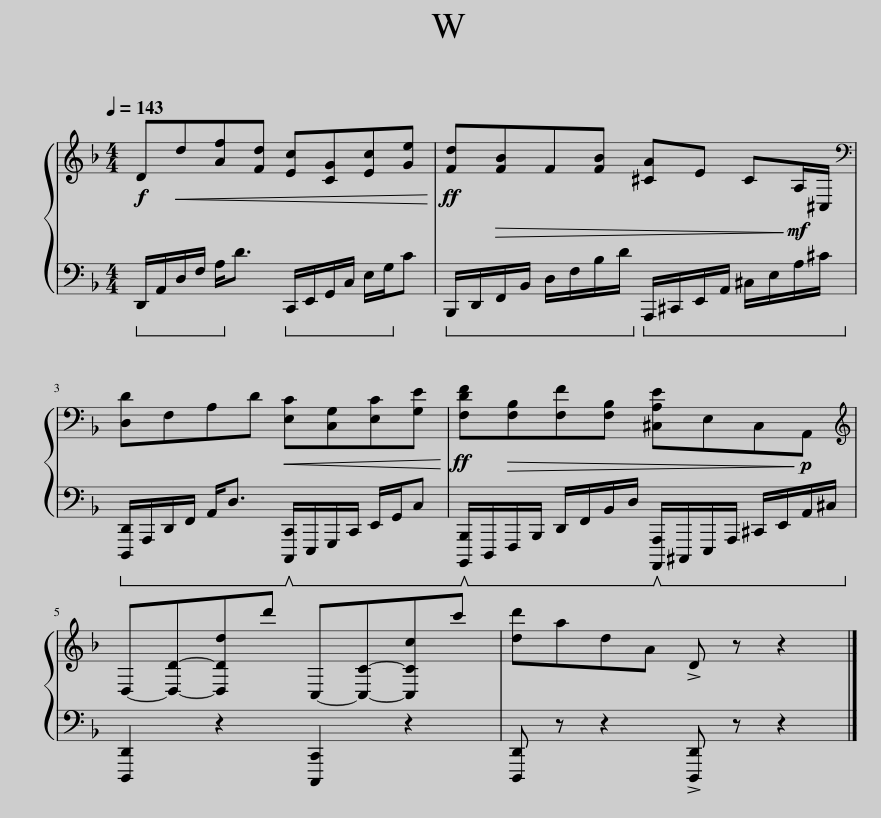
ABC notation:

X:1
%%score { 1 | 2 }
L:1/8
Q:1/4=143
M:4/4
I:linebreak $
K:F
V:1 treble
V:2 bass
V:1
!f! D!<(!d[Af][Fd] [Ec][CG][Ec][Ge]!<)! |!ff! [Fd]!>(![FB]F[FB] [^CA]E C!>)!!mf!A,/^C,/ |$[K:bass] [D,D]F,A,D!<(! [E,C][C,G,][E,C][G,E]!<)! |!ff! [F,DF]!>(![F,B,][F,F][F,B,] [^C,A,E]E,C,!>)!!p!A,, |$[K:treble] D,-[D,D]-[D,Dd]d' C,-[C,C]-[C,Cc]c' | %5
 [dd']adA !>!D z z2 |] %6
V:2
!ped! D,,/A,,/D,/F,/ A,<!ped-up!D!ped! C,,/E,,/G,,/C,/ E,/G,/!ped-up!C |!ped! B,,,/D,,/F,,/B,,/ D,/F,/B,/D/!ped-up!!ped! A,,,/^C,,/E,,/A,,/ ^C,/E,/A,/^C/!ped-up! |$!ped! [D,,,D,,]/A,,,/D,,/F,,/ A,,<D,!ped! [C,,,C,,]/!ped-up!E,,,/G,,,/C,,/ E,,/G,,/C, |!ped! [B,,,,B,,,]/!ped-up!D,,,/F,,,/B,,,/ D,,/F,,/B,,/D,/!ped! [A,,,,A,,,]/!ped-up!^C,,,/E,,,/A,,,/ ^C,,/E,,/A,,/^C,/ |$ [D,,,D,,]2 z2 [C,,,C,,]2 z2 | %5
 [D,,,D,,] z z2 !>![D,,,D,,] z z2 |] %6
